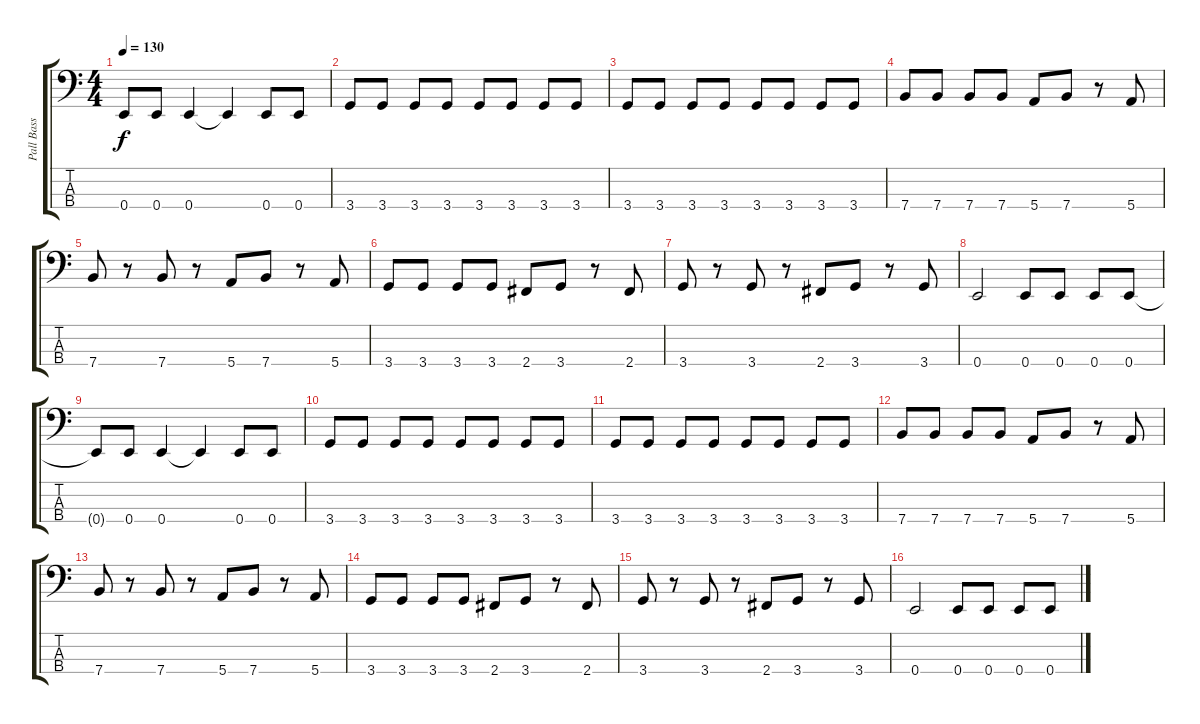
\track ("Pall Bass" "Pall Bass") {instrument electricbassfinger}
\staff {score tabs}
\tuning (G2 D2 A1 E1) {hide}
\ts (4 4)
\tempo 130
\clef f4
\ks c
0.4{t}.8{dy f} 0.4.8 0.4.4 0.4{t}.4 0.4.8 0.4.8 |
3.4.8 3.4.8 3.4.8 3.4.8 3.4.8 3.4.8 3.4.8 3.4.8 |
3.4.8 3.4.8 3.4.8 3.4.8 3.4.8 3.4.8 3.4.8 3.4.8 |
7.4.8 7.4.8 7.4.8 7.4.8 5.4.8 7.4.8 r.8 5.4.8 |
7.4.8 r.8 7.4.8 r.8 5.4.8 7.4.8 r.8 5.4.8 |
3.4.8 3.4.8 3.4.8 3.4.8 2.4.8 3.4.8 r.8 2.4.8 |
3.4.8 r.8 3.4.8 r.8 2.4.8 3.4.8 r.8 3.4.8 |
0.4.2 0.4.8 0.4.8 0.4.8 0.4.8 |
0.4{t}.8 0.4.8 0.4.4 0.4{t}.4 0.4.8 0.4.8 |
3.4.8 3.4.8 3.4.8 3.4.8 3.4.8 3.4.8 3.4.8 3.4.8 |
3.4.8 3.4.8 3.4.8 3.4.8 3.4.8 3.4.8 3.4.8 3.4.8 |
7.4.8 7.4.8 7.4.8 7.4.8 5.4.8 7.4.8 r.8 5.4.8 |
7.4.8 r.8 7.4.8 r.8 5.4.8 7.4.8 r.8 5.4.8 |
3.4.8 3.4.8 3.4.8 3.4.8 2.4.8 3.4.8 r.8 2.4.8 |
3.4.8 r.8 3.4.8 r.8 2.4.8 3.4.8 r.8 3.4.8 |
0.4.2 0.4.8 0.4.8 0.4.8 0.4.8
